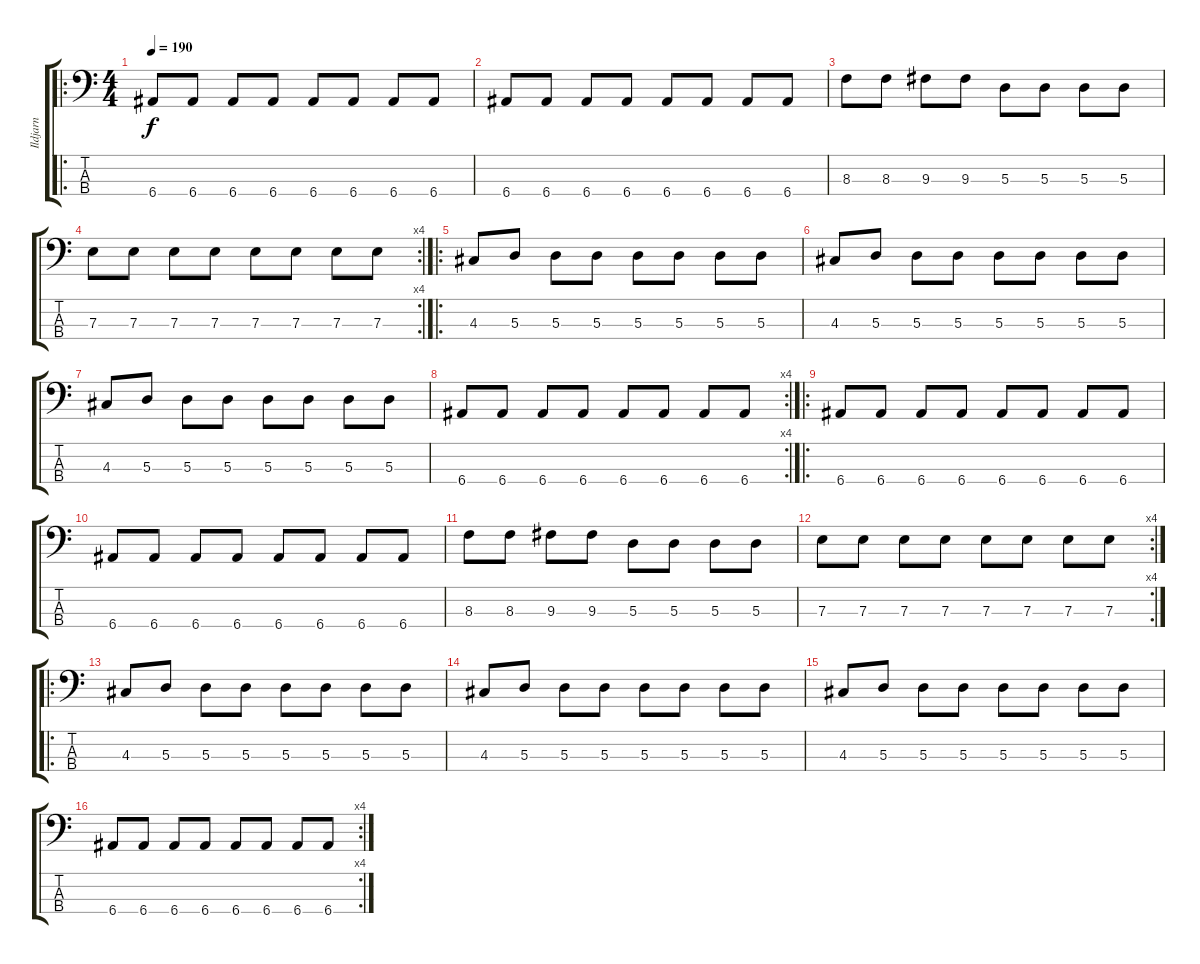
\track ("Ildjarn" "Ildjarn") {instrument slapbass1}
\staff {score tabs}
\tuning (G2 D2 A1 E1) {hide}
\ro
\ts (4 4)
\tempo 190
\clef f4
\ks c
6.4.8{dy f} 6.4.8 6.4.8 6.4.8 6.4.8 6.4.8 6.4.8 6.4.8 |
6.4.8 6.4.8 6.4.8 6.4.8 6.4.8 6.4.8 6.4.8 6.4.8 |
8.3.8 8.3.8 9.3.8 9.3.8 5.3.8 5.3.8 5.3.8 5.3.8 |
\rc 4
7.3.8 7.3.8 7.3.8 7.3.8 7.3.8 7.3.8 7.3.8 7.3.8 |
\ro
4.3.8 5.3.8 5.3.8 5.3.8 5.3.8 5.3.8 5.3.8 5.3.8 |
4.3.8 5.3.8 5.3.8 5.3.8 5.3.8 5.3.8 5.3.8 5.3.8 |
4.3.8 5.3.8 5.3.8 5.3.8 5.3.8 5.3.8 5.3.8 5.3.8 |
\rc 4
6.4.8 6.4.8 6.4.8 6.4.8 6.4.8 6.4.8 6.4.8 6.4.8 |
\ro
6.4.8 6.4.8 6.4.8 6.4.8 6.4.8 6.4.8 6.4.8 6.4.8 |
6.4.8 6.4.8 6.4.8 6.4.8 6.4.8 6.4.8 6.4.8 6.4.8 |
8.3.8 8.3.8 9.3.8 9.3.8 5.3.8 5.3.8 5.3.8 5.3.8 |
\rc 4
7.3.8 7.3.8 7.3.8 7.3.8 7.3.8 7.3.8 7.3.8 7.3.8 |
\ro
4.3.8 5.3.8 5.3.8 5.3.8 5.3.8 5.3.8 5.3.8 5.3.8 |
4.3.8 5.3.8 5.3.8 5.3.8 5.3.8 5.3.8 5.3.8 5.3.8 |
4.3.8 5.3.8 5.3.8 5.3.8 5.3.8 5.3.8 5.3.8 5.3.8 |
\rc 4
6.4.8 6.4.8 6.4.8 6.4.8 6.4.8 6.4.8 6.4.8 6.4.8
